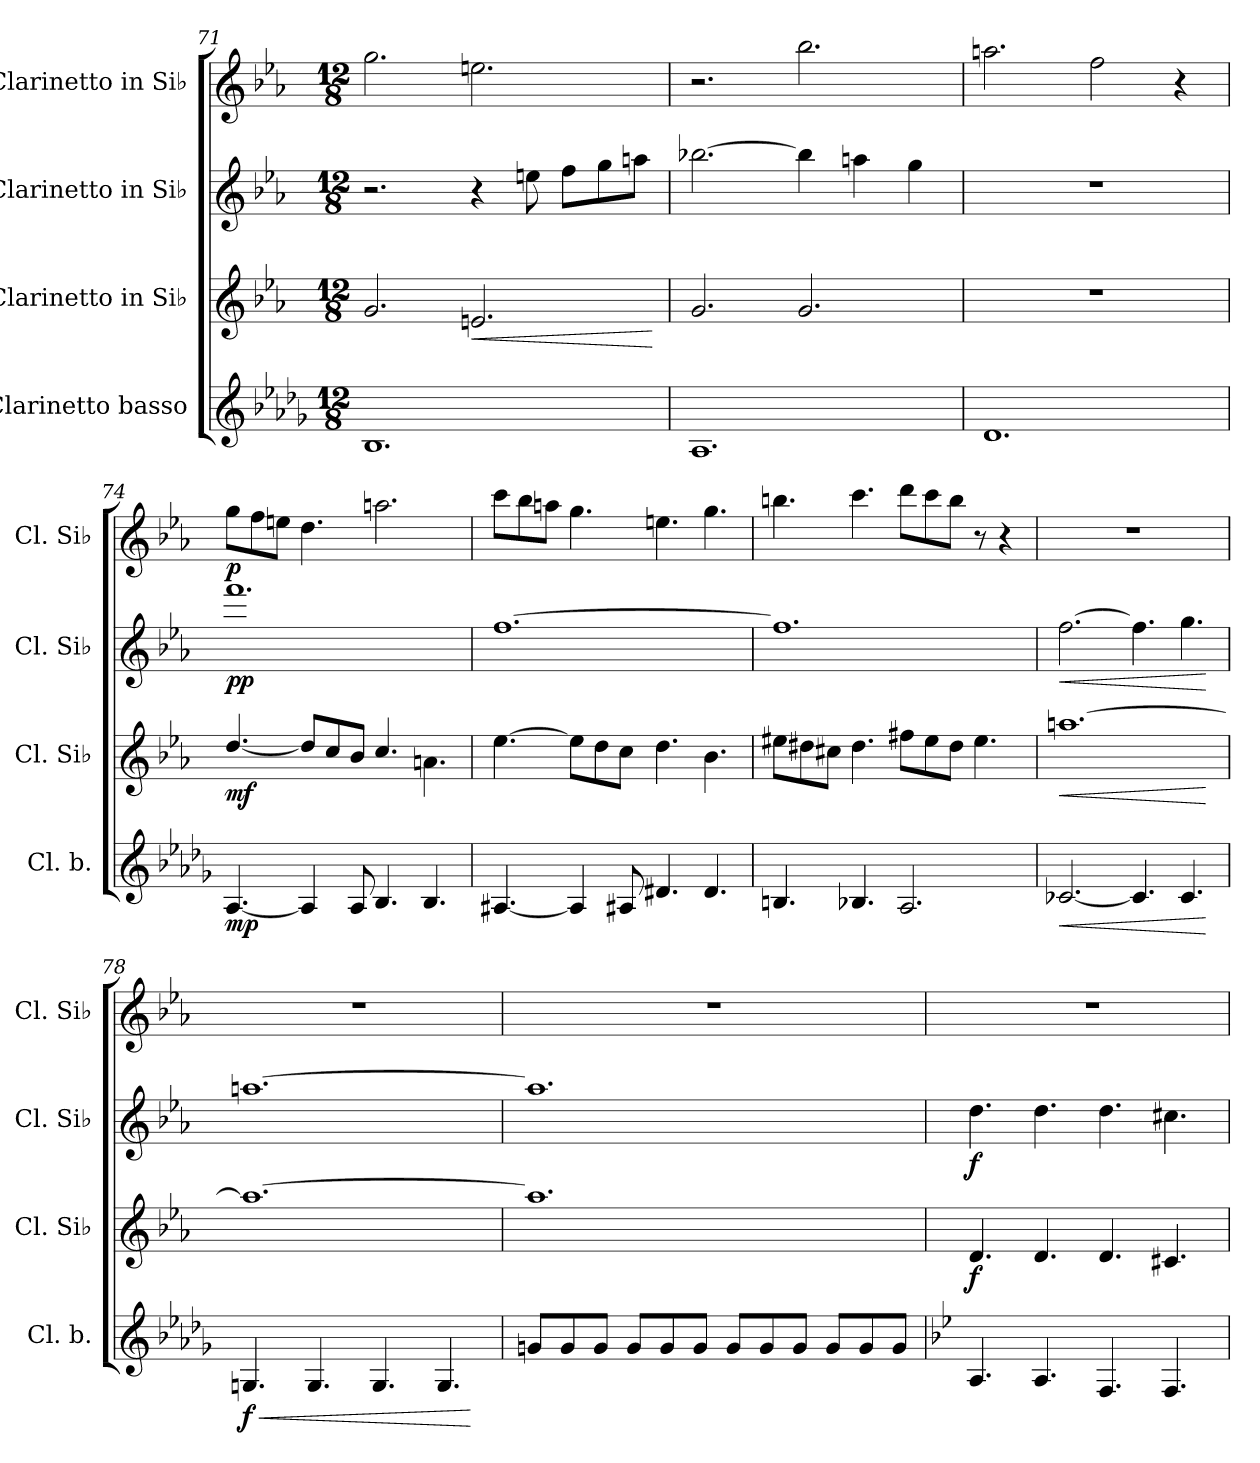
**kern	**dynam	**kern	**dynam	**kern	**dynam	**kern	**dynam
*part4	*part4	*part3	*part3	*part2	*part2	*part1	*part1
*staff4	*staff4	*staff3	*staff3	*staff2	*staff2	*staff1	*staff1
*I"Clarinetto basso	*	*I"Clarinetto in Si♭	*	*I"Clarinetto in Si♭	*	*I"Clarinetto in Si♭	*
*I'Cl. b.	*	*I'Cl. Si♭	*	*I'Cl. Si♭	*	*I'Cl. Si♭	*
*clefG2	*	*clefG2	*	*clefG2	*	*clefG2	*
*ITrd8c14	*	*ITrd1c2	*	*ITrd1c2	*	*ITrd1c2	*
*k[b-e-a-d-g-]	*	*k[b-e-a-d-g-]	*	*k[b-e-a-d-g-]	*	*k[b-e-a-d-g-]	*
*M12/8	*	*M12/8	*	*M12/8	*	*M12/8	*
=71	=71	=71	=71	=71	=71	=71	=71
1.BB-	.	2.f/	.	2.r	.	2.ff\	.
!	!	!	!LO:HP:b	!	!	!	!
.	.	2.dn/	<	4r	.	2.ddn\	.
.	.	.	.	8ddn\	.	.	.
.	.	.	.	8ee-\L	.	.	.
.	.	.	.	8ff\	.	.	.
.	.	.	.	8ggn\J	.	.	.
.	.	.	[	.	.	.	.
=72	=72	=72	=72	=72	=72	=72	=72
1.AA-	.	2.f/	.	[2.aa-X\	.	2.r	.
.	.	2.f/	.	4aa-\]	.	2.aa-\	.
.	.	.	.	4ggn\	.	.	.
.	.	.	.	4ff\	.	.	.
=73	=73	=73	=73	=73	=73	=73	=73
1.D-	.	1.r	.	1.r	.	2.ggn\	.
.	.	.	.	.	.	2ee-\	.
.	.	.	.	.	.	4r	.
!!LO:PB:g=z
=74	=74	=74	=74	=74	=74	=74	=74
!	!LO:DY:b	!	!LO:DY:b	!	!LO:DY:b	!	!
!	!	!	!	!	!LO:DY:n=1:b	!	!LO:DY:b
[4.AA-/	mp	[4.cc/	mf	1.eee-	p p	8ff\L	p
.	.	.	.	.	.	8ee-\	.
.	.	.	.	.	.	8ddn\J	.
4AA-/]	.	8cc/L]	.	.	.	4.cc\	.
.	.	8b-/	.	.	.	.	.
8AA-/	.	8a-/J	.	.	.	.	.
4.BB-/	.	4.b-/	.	.	.	2.ggn\	.
4.BB-/	.	4.gn\	.	.	.	.	.
=75	=75	=75	=75	=75	=75	=75	=75
[4.AA#X/	.	[4.dd-\	.	[1.ee-	.	8bb-\L	.
.	.	.	.	.	.	8aa-\	.
.	.	.	.	.	.	8ggn\J	.
4AA#/]	.	8dd-\L]	.	.	.	4.ff\	.
.	.	8cc\	.	.	.	.	.
8AA#X/	.	8b-\J	.	.	.	.	.
4.D#X/	.	4.cc\	.	.	.	4.ddn\	.
4.D#/	.	4.a-\	.	.	.	4.ff\	.
=76	=76	=76	=76	=76	=76	=76	=76
4.BBn/	.	8dd#X\L	.	1.ee-]	.	4.aan\	.
.	.	8cc#X\	.	.	.	.	.
.	.	8bn\J	.	.	.	.	.
4.BB-X/	.	4.cc#\	.	.	.	4.bb-\	.
2.AA-/	.	8een\L	.	.	.	8ccc\L	.
.	.	8dd#\	.	.	.	8bb-\	.
.	.	8cc#\J	.	.	.	8aa\J	.
.	.	4.dd#\	.	.	.	8r	.
.	.	.	.	.	.	4r	.
=77	=77	=77	=77	=77	=77	=77	=77
!	!LO:HP:b	!	!LO:HP:b	!	!LO:HP:b	!	!
[2.C-X/	<	[1.ggn	<	[2.ee-\	<	1.r	.
4.C-/]	.	.	.	4.ee-\]	.	.	.
4.C-/	.	.	.	4.ff\	.	.	.
.	[	.	[	.	[	.	.
!!LO:LB:g=z
=78	=78	=78	=78	=78	=78	=78	=78
!	!LO:HP:b	!	!	!	!	!	!
!	!LO:DY:n=1:b	!	!	!	!	!	!
4.GGn/	< f	1.gg_	.	[1.ggn	.	1.r	.
4.GG/	.	.	.	.	.	.	.
4.GG/	.	.	.	.	.	.	.
4.GG/	.	.	.	.	.	.	.
.	[	.	.	.	.	.	.
=79	=79	=79	=79	=79	=79	=79	=79
8Gn/L	.	1.gg]	.	1.gg]	.	1.r	.
8G/	.	.	.	.	.	.	.
8G/J	.	.	.	.	.	.	.
8G/L	.	.	.	.	.	.	.
8G/	.	.	.	.	.	.	.
8G/J	.	.	.	.	.	.	.
8G/L	.	.	.	.	.	.	.
8G/	.	.	.	.	.	.	.
8G/J	.	.	.	.	.	.	.
8G/L	.	.	.	.	.	.	.
8G/	.	.	.	.	.	.	.
8G/J	.	.	.	.	.	.	.
=80	=80	=80	=80	=80	=80	=80	=80
*k[b-e-]	*	*k[b-e-]	*	*k[b-e-]	*	*k[b-e-]	*
!	!	!	!LO:DY:b	!	!LO:DY:b	!	!
4.AA/	.	4.c/	f	4.cc\	f	1.r	.
4.AA/	.	4.c/	.	4.cc\	.	.	.
4.FF/	.	4.c/	.	4.cc\	.	.	.
4.FF/	.	4.Bn/	.	4.bn\	.	.	.
=	=	=	=	=	=	=	=
*-	*-	*-	*-	*-	*-	*-	*-
